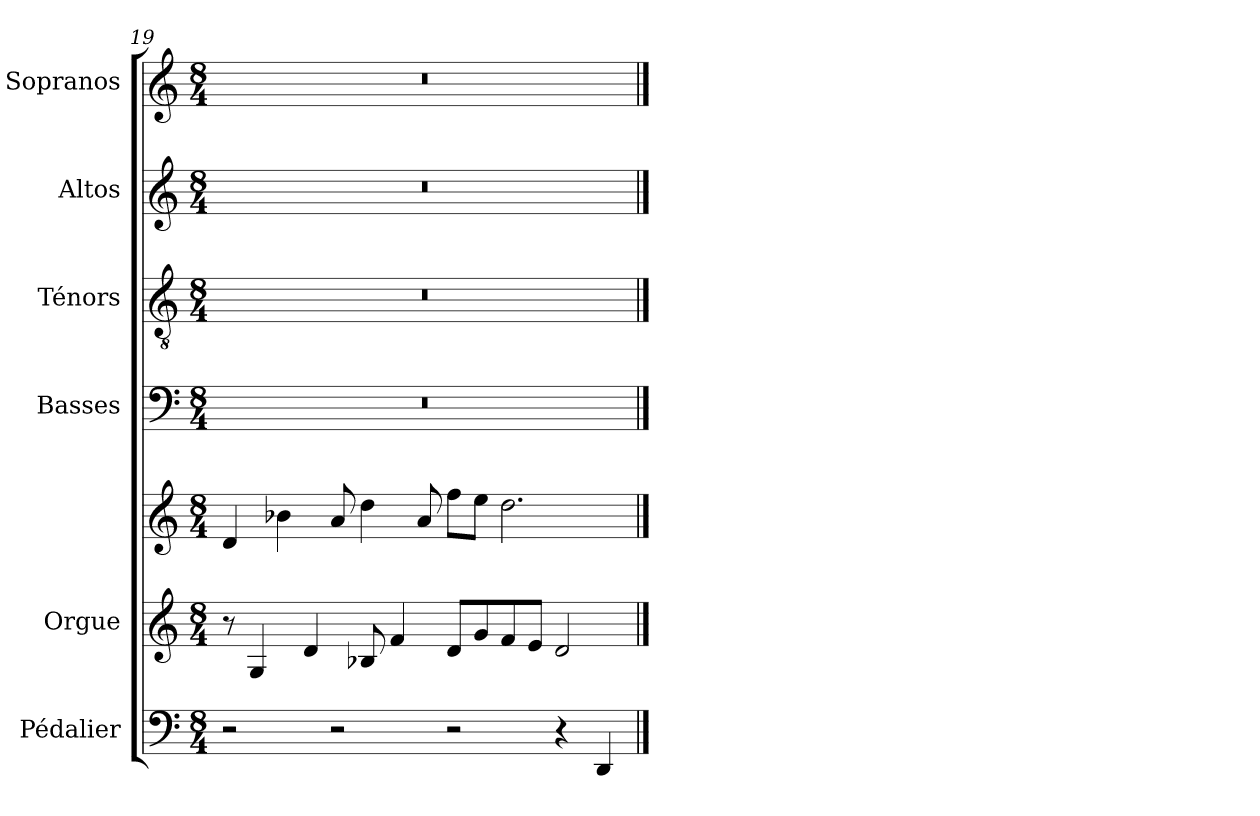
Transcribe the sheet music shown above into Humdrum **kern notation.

**kern	**kern	**kern	**kern	**kern	**kern	**kern
*part6	*part5	*part5	*part4	*part3	*part2	*part1
*staff7	*staff6	*staff5	*staff4	*staff3	*staff2	*staff1
*I"Pédalier	*I"Orgue	*	*I"Basses	*I"Ténors	*I"Altos	*I"Sopranos
*	*I'Org.	*	*I'B.	*I'T.	*I'A.	*I'S.
!!LO:LB:g=z
*clefF4	*clefG2	*clefG2	*clefF4	*clefGv2	*clefG2	*clefG2
*	*	*	*	*ITrd7c12	*	*
*k[]	*k[]	*k[]	*k[]	*k[]	*k[]	*k[]
*C:	*C:	*C:	*C:	*C:	*C:	*C:
*M8/4	*M8/4	*M8/4	*M8/4	*M8/4	*M8/4	*M8/4
=19	=19	=19	=19	=19	=19	=19
!	!	!	!LO:N:vis=1	!LO:N:vis=1	!LO:N:vis=1	!LO:N:vis=1
2r	8r	4di/	0r	0r	0r	0r
.	4Gi/	.	.	.	.	.
.	.	4b-Xi\	.	.	.	.
.	4di/	.	.	.	.	.
2r	.	8ai/	.	.	.	.
.	8B-Xi/	4ddi\	.	.	.	.
.	4fi/	.	.	.	.	.
.	.	8ai/	.	.	.	.
2r	8di/L	8ffi\L	.	.	.	.
.	8gi/	8eei\J	.	.	.	.
.	8fi/	2.ddi\	.	.	.	.
.	8ei/J	.	.	.	.	.
4r	2di/	.	.	.	.	.
4DDi/	.	.	.	.	.	.
==	==	==	==	==	==	==
*-	*-	*-	*-	*-	*-	*-
